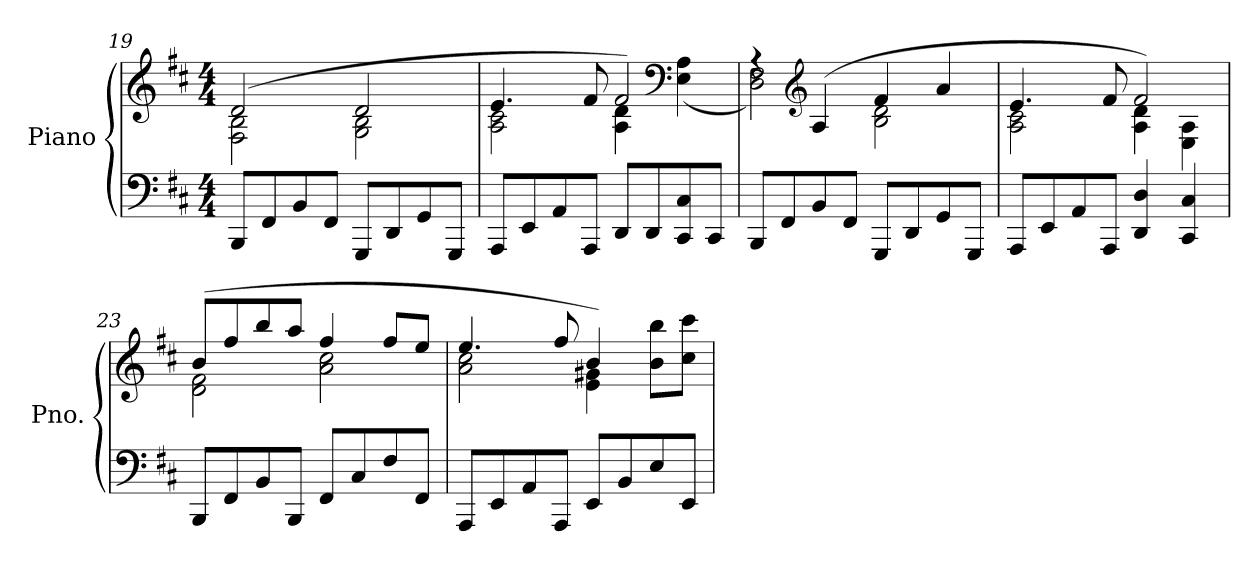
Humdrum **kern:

**kern	**kern
*part1	*part1
*staff2	*staff1
*I"Piano	*
*I'Pno.	*
*clefF4	*clefG2
*k[f#c#]	*k[f#c#]
*M4/4	*M4/4
=19	=19
*	*^
8BBB/L	(2d/	2F#\ 2B\
8FF#/	.	.
8BB/	.	.
8FF#/J	.	.
8GGG/L	2d/	2G\ 2B\
8DD/	.	.
8GG/	.	.
8GGG/J	.	.
=20	=20	=20
8AAA/L	4.e/	2A\ 2c#\
8EE/	.	.
8AA/	.	.
8AAA/J	8f#/	.
8DD/L	2f#/)	4A\ 4d\
8DD/	.	.
*	*clefF4	*
8CC#/ 8C#/	.	(4E\ 4A\
8CC#/J	.	.
!!LO:LB:g=z	!!
=21	=21	=21
8BBB/L	4rA	2D\ 2F#\)
8FF#/	.	.
*	*clefG2	*
8BB/	(4A/	.
8FF#/J	.	.
8GGG/L	4f#/	2B\ 2d\
8DD/	.	.
8GG/	4a/	.
8GGG/J	.	.
=22	=22	=22
8AAA/L	4.e/	2A\ 2c#\
8EE/	.	.
8AA/	.	.
8AAA/J	8f#/	.
4DD/ 4D/	2f#/)	4A\ 4d\
4CC#/ 4C#/	.	4E\ 4A\
=23	=23	=23
8BBB/L	(8b/L	2d\ 2f#\
8FF#/	8ff#/	.
8BB/	8bb/	.
8BBB/J	8aa/J	.
8FF#/L	4ff#/	2a\ 2cc#\
8C#/	.	.
8F#/	8ff#/L	.
8FF#/J	8ee/J	.
=24	=24	=24
8AAA/L	4.ee/	2a\ 2cc#\
8EE/	.	.
8AA/	.	.
8AAA/J	8ff#/	.
8EE/L	4b/)	4e\ 4g#X\
8BB/	.	.
8E/	8b\ 8bb\L	4ryy
8EE/J	8cc#\ 8ccc#\J	.
*	*v	*v
=	=
*-	*-
